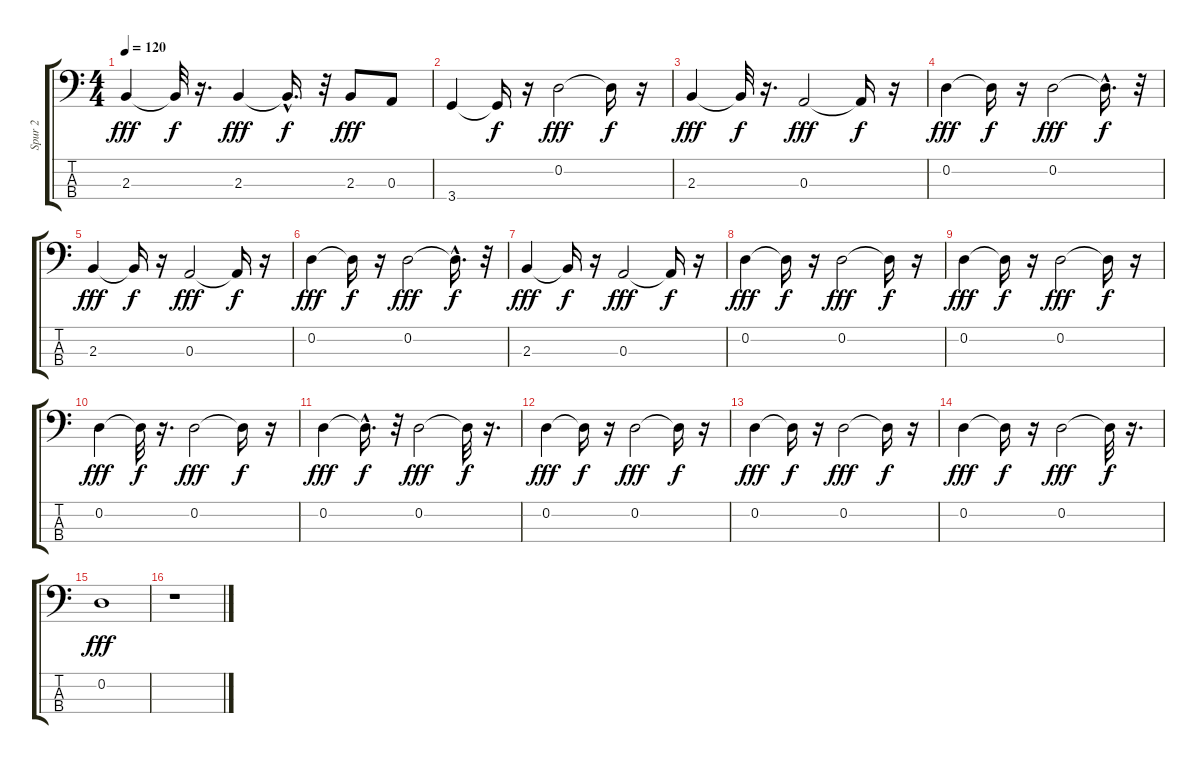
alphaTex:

\track ("Spur 2" "Spur 2") {instrument fretlessbass}
\staff {score tabs}
\tuning (G2 D2 A1 E1) {hide}
\ts (4 4)
\tempo 120
\clef f4
\ks c
2.3.4{dy fff} 2.3{t}.32{dy f} r.16{d} 2.3.4{dy fff} 2.3{hac t}.16{d dy f} r.32 2.3.8{dy fff} 0.3.8 |
3.4.4 3.4{t}.16{dy f} r.16 0.2.2{dy fff} 0.2{t}.16{dy f} r.16 |
2.3.4{dy fff} 2.3{t}.32{dy f} r.16{d} 0.3.2{dy fff} 0.3{t}.16{dy f} r.16 |
0.2.4{dy fff} 0.2{t}.16{dy f} r.16 0.2.2{dy fff} 0.2{hac t}.16{d dy f} r.32 |
2.3.4{dy fff} 2.3{t}.16{dy f} r.16 0.3.2{dy fff} 0.3{t}.16{dy f} r.16 |
0.2.4{dy fff} 0.2{t}.16{dy f} r.16 0.2.2{dy fff} 0.2{hac t}.16{d dy f} r.32 |
2.3.4{dy fff} 2.3{t}.16{dy f} r.16 0.3.2{dy fff} 0.3{t}.16{dy f} r.16 |
0.2.4{dy fff} 0.2{t}.16{dy f} r.16 0.2.2{dy fff} 0.2{t}.16{dy f} r.16 |
0.2.4{dy fff} 0.2{t}.16{dy f} r.16 0.2.2{dy fff} 0.2{t}.16{dy f} r.16 |
0.2.4{dy fff} 0.2{t}.32{dy f} r.16{d} 0.2.2{dy fff} 0.2{t}.16{dy f} r.16 |
0.2.4{dy fff} 0.2{hac t}.16{d dy f} r.32 0.2.2{dy fff} 0.2{t}.32{dy f} r.16{d} |
0.2.4{dy fff} 0.2{t}.16{dy f} r.16 0.2.2{dy fff} 0.2{t}.16{dy f} r.16 |
0.2.4{dy fff} 0.2{t}.16{dy f} r.16 0.2.2{dy fff} 0.2{t}.16{dy f} r.16 |
0.2.4{dy fff} 0.2{t}.16{dy f} r.16 0.2.2{dy fff} 0.2{t}.32{dy f} r.16{d} |
0.2.1{dy fff} |
r.1
